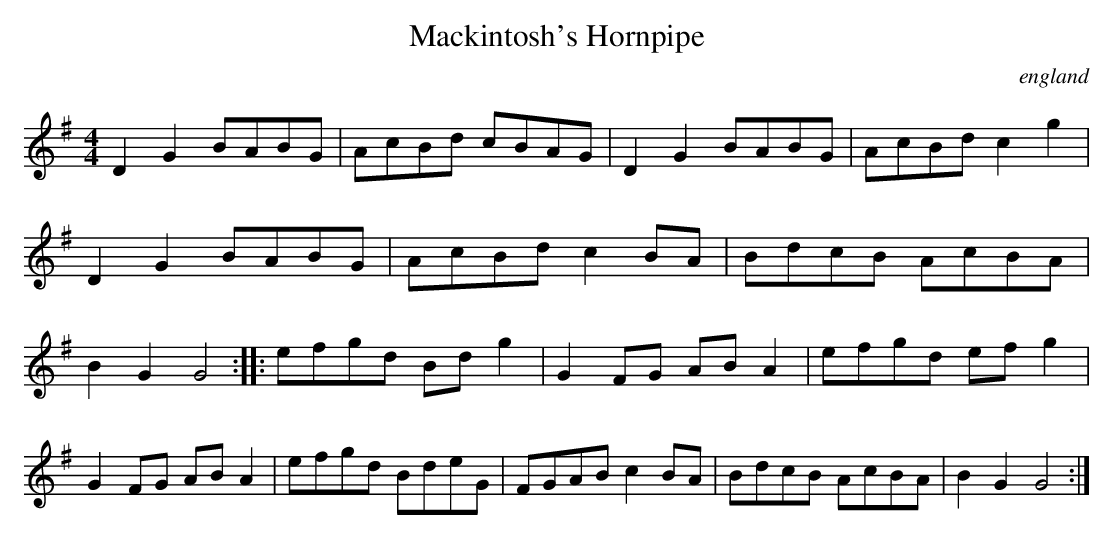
X:1
T:Mackintosh's Hornpipe
O:england
M:4/4
L:1/8
K:G
D2G2 BABG | AcBd cBAG | D2G2 BABG | AcBd c2g2 |\
D2G2 BABG | AcBd c2BA | BdcB AcBA | B2G2 G4 ::\
efgd Bdg2 | G2FG ABA2 | efgd efg2 | G2FG ABA2 |\
efgd BdeG | FGAB c2BA | BdcB AcBA | B2G2 G4 :|
